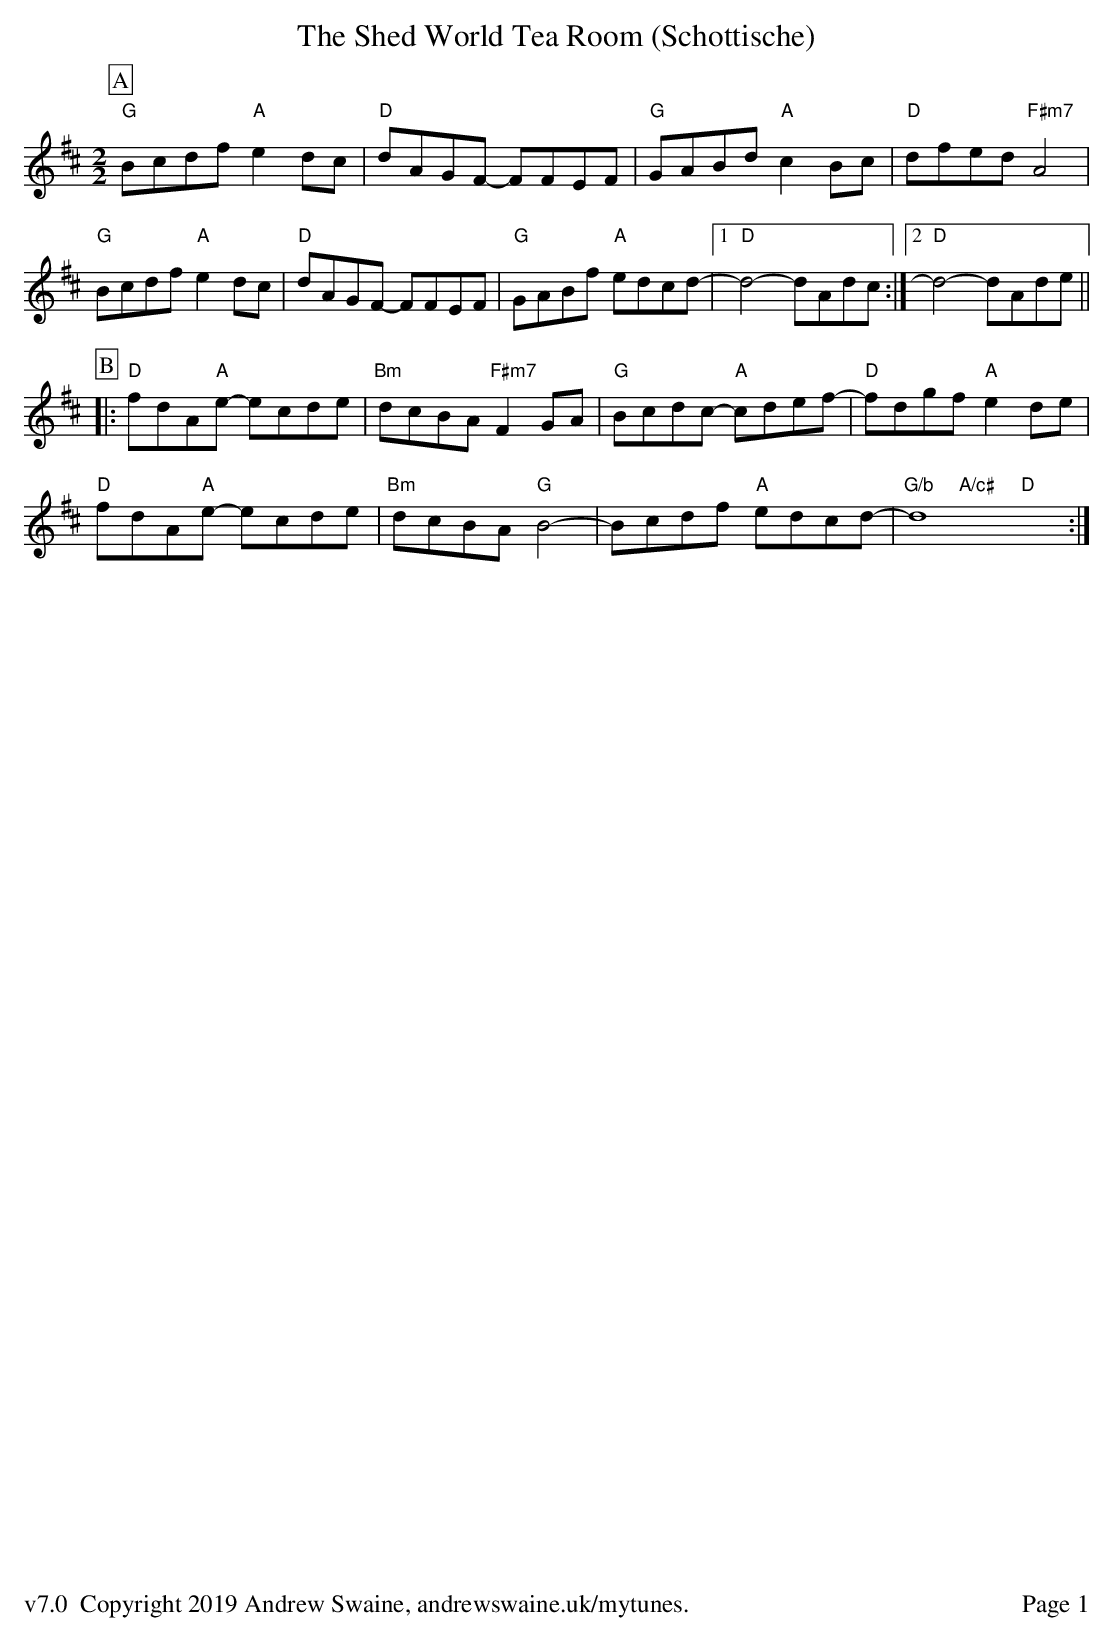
X:1
T:The Shed World Tea Room (Schottische)
M:2/2
L:1/8
K:Dmaj
P:A
"G"Bcdf "A"e2dc | "D"dAGF- FFEF | "G"GABd "A"c2Bc | "D"dfed "F#m7"A4 |
"G"Bcdf "A"e2dc | "D"dAGF- FFEF | "G"GABf "A"edcd- |1 "D"d4- dAdc :|2 "D"d4- dAde ||
P:B
|:"D"fdA"A"e- ecde | "Bm"dcBA "F#m7"F2GA | "G"Bcdc- "A"cdef- | "D"fdgf "A"e2de |
"D"fdA"A"e- ecde | "Bm"dcBA "G"B4- | Bcdf "A"edcd- | d8 & "G/b"x2"A/c#"x2 "D"x4 :|
